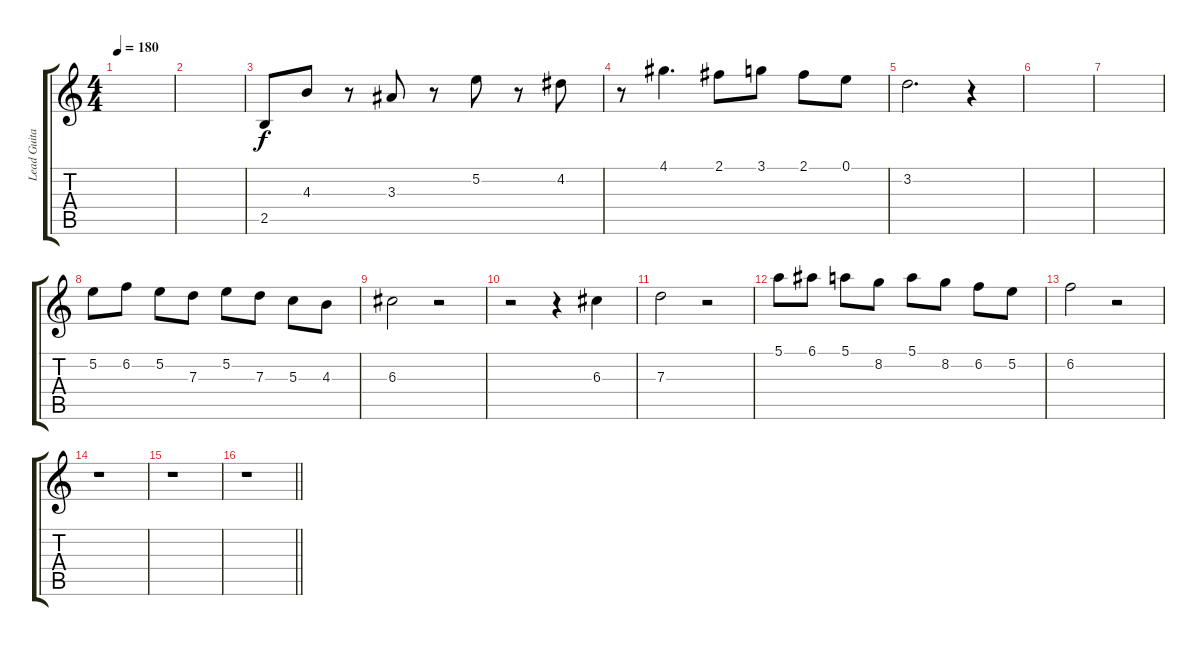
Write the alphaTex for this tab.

\track ("Lead Guitar" "Lead Guita") {instrument overdrivenguitar}
\staff {score tabs}
\tuning (E4 B3 G3 D3 A2 E2) {hide}
\ts (4 4)
\tempo 180
\clef g2
\ks c
|
|
2.5.8 4.3.8 r.8 3.3.8 r.8 5.2.8 r.8 4.2.8 |
r.8 4.1.4{d} 2.1.8 3.1.8 2.1.8 0.1.8 |
3.2.2{d} r.4 |
|
|
5.2.8 6.2.8 5.2.8 7.3.8 5.2.8 7.3.8 5.3.8 4.3.8 |
6.3.2 r.2 |
r.2 r.4 6.3.4 |
7.3.2 r.2 |
5.1.8 6.1.8 5.1.8 8.2.8 5.1.8 8.2.8 6.2.8 5.2.8 |
6.2.2 r.2 |
r.1 |
r.1 |
\barLineRight lightlight
r.1
